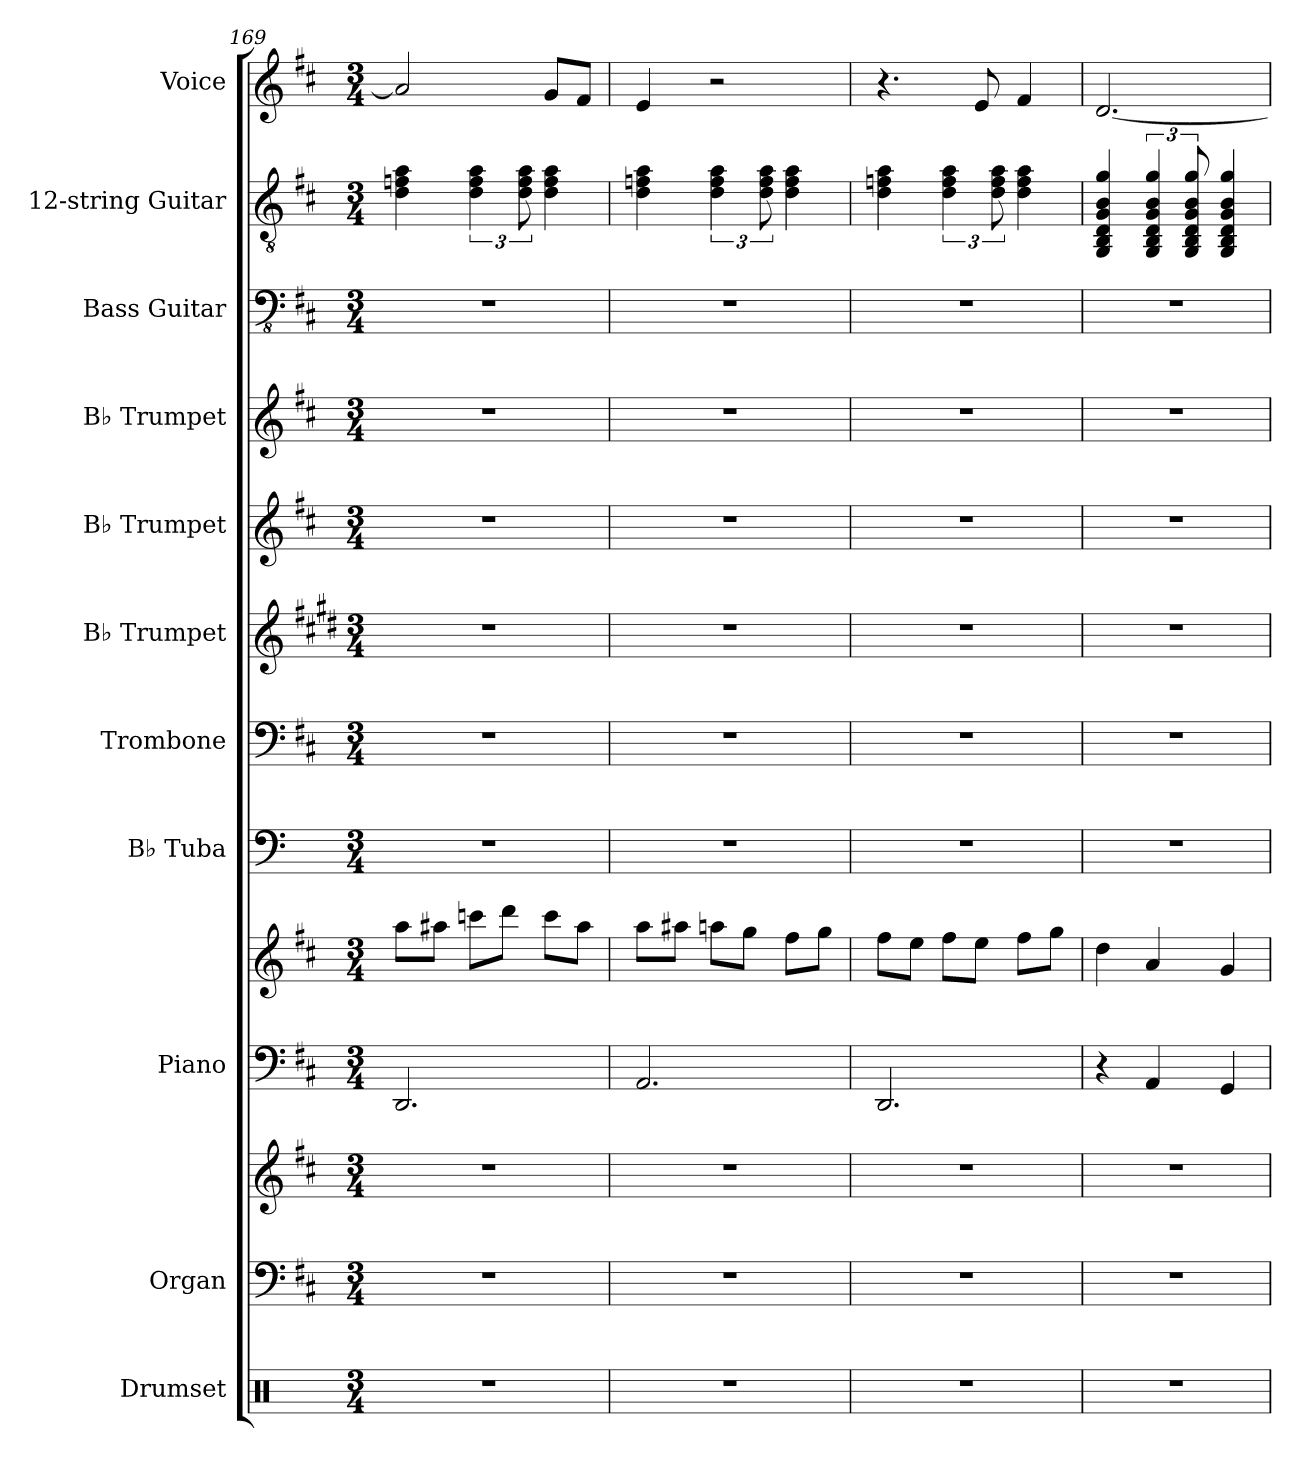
**kern	**kern	**kern	**kern	**kern	**kern	**kern	**kern	**kern	**kern	**kern	**kern	**kern
*part11	*part10	*part10	*part9	*part9	*part8	*part7	*part6	*part5	*part4	*part3	*part2	*part1
*staff13	*staff12	*staff11	*staff10	*staff9	*staff8	*staff7	*staff6	*staff5	*staff4	*staff3	*staff2	*staff1
*I"Drumset	*I"Organ	*	*I"Piano	*	*I"B♭ Tuba	*I"Trombone	*I"B♭ Trumpet	*I"B♭ Trumpet	*I"B♭ Trumpet	*I"Bass Guitar	*I"12-string Guitar	*I"Voice
*I'Drs.	*I'Org.	*	*I'Pno.	*	*I'B♭ Tu.	*I'Trb.	*I'B♭ Tpt.	*I'B♭ Tpt.	*I'B♭ Tpt.	*I'B. Guit.	*I'12-str. Guit.	*I'Vo.
*clefX	*clefF4	*clefG2	*clefF4	*clefG2	*clefF4	*clefF4	*clefG2	*clefG2	*clefG2	*clefFv4	*clefGv2	*clefG2
*	*	*	*	*	*	*	*ITrd1c2	*ITrd1c2	*ITrd1c2	*	*	*
*k[]	*k[f#c#]	*k[f#c#]	*k[f#c#]	*k[f#c#]	*k[]	*k[f#c#]	*k[f#c#]	*k[]	*k[]	*k[f#c#]	*k[f#c#]	*k[f#c#]
*C:	*D:	*D:	*D:	*D:	*C:	*D:	*D:	*C:	*C:	*D:	*D:	*D:
*M3/4	*M3/4	*M3/4	*M3/4	*M3/4	*M3/4	*M3/4	*M3/4	*M3/4	*M3/4	*M3/4	*M3/4	*M3/4
=169	=169	=169	=169	=169	=169	=169	=169	=169	=169	=169	=169	=169
2.r	2.r	2.r	2.DD/	8aa\L	2.r	2.r	2.r	2.r	2.r	2.r	4d\ 4fn\ 4a\	2a/]
.	.	.	.	8aa#X\J	.	.	.	.	.	.	.	.
.	.	.	.	8cccn\L	.	.	.	.	.	.	6d\ 6f\ 6a\	.
.	.	.	.	8ddd\J	.	.	.	.	.	.	.	.
.	.	.	.	.	.	.	.	.	.	.	12d\ 12f\ 12a\	.
.	.	.	.	8ccc\L	.	.	.	.	.	.	4d\ 4f\ 4a\	8g/L
.	.	.	.	8aa#\J	.	.	.	.	.	.	.	8f#/J
!!LO:PB:g=z
=170	=170	=170	=170	=170	=170	=170	=170	=170	=170	=170	=170	=170
2.r	2.r	2.r	2.AA/	8aa\L	2.r	2.r	2.r	2.r	2.r	2.r	4d\ 4fn\ 4a\	4e/
.	.	.	.	8aa#X\J	.	.	.	.	.	.	.	.
.	.	.	.	8aan\L	.	.	.	.	.	.	6d\ 6f\ 6a\	2r
.	.	.	.	8gg\J	.	.	.	.	.	.	.	.
.	.	.	.	.	.	.	.	.	.	.	12d\ 12f\ 12a\	.
.	.	.	.	8ff#\L	.	.	.	.	.	.	4d\ 4f\ 4a\	.
.	.	.	.	8gg\J	.	.	.	.	.	.	.	.
=171	=171	=171	=171	=171	=171	=171	=171	=171	=171	=171	=171	=171
2.r	2.r	2.r	2.DD/	8ff#\L	2.r	2.r	2.r	2.r	2.r	2.r	4d\ 4fn\ 4a\	4.r
.	.	.	.	8ee\J	.	.	.	.	.	.	.	.
.	.	.	.	8ff#\L	.	.	.	.	.	.	6d\ 6f\ 6a\	.
.	.	.	.	8ee\J	.	.	.	.	.	.	.	8e/
.	.	.	.	.	.	.	.	.	.	.	12d\ 12f\ 12a\	.
.	.	.	.	8ff#\L	.	.	.	.	.	.	4d\ 4f\ 4a\	4f#/
.	.	.	.	8gg\J	.	.	.	.	.	.	.	.
=172	=172	=172	=172	=172	=172	=172	=172	=172	=172	=172	=172	=172
2.r	2.r	2.r	4r	4dd\	2.r	2.r	2.r	2.r	2.r	2.r	4GG/ 4BB/ 4D/ 4G/ 4B/ 4g/	[2.d/
.	.	.	4AA/	4a/	.	.	.	.	.	.	6GG/ 6BB/ 6D/ 6G/ 6B/ 6g/	.
.	.	.	.	.	.	.	.	.	.	.	12GG/ 12BB/ 12D/ 12G/ 12B/ 12g/	.
.	.	.	4GG/	4g/	.	.	.	.	.	.	4GG/ 4BB/ 4D/ 4G/ 4B/ 4g/	.
=	=	=	=	=	=	=	=	=	=	=	=	=
*-	*-	*-	*-	*-	*-	*-	*-	*-	*-	*-	*-	*-
